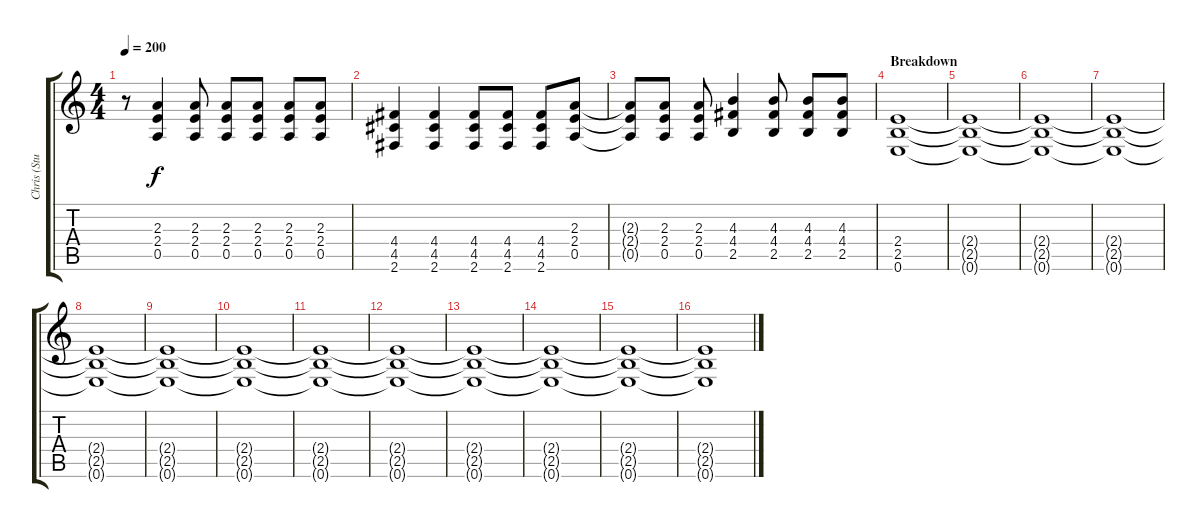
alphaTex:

\track ("Chris (Studio Guitar)" "Chris (Stu") {instrument distortionguitar}
\staff {score tabs}
\tuning (E4 B3 G3 D3 A2 E2) {hide}
\ts (4 4)
\tempo 200
\clef g2
\ks c
r.8{dy f} (2.3 2.4 0.5).4 (2.3 2.4 0.5).8 (2.3 2.4 0.5).8 (2.3 2.4 0.5).8 (2.3 2.4 0.5).8 (2.3 2.4 0.5).8 |
(4.4 4.5 2.6).4 (4.4 4.5 2.6).4 (4.4 4.5 2.6).8 (4.4 4.5 2.6).8 (4.4 4.5 2.6).8 (2.3 2.4 0.5).8 |
(2.3{t} 2.4{t} 0.5{t}).8 (2.3 2.4 0.5).8 (2.3 2.4 0.5).8 (4.3 4.4 2.5).4 (4.3 4.4 2.5).8 (4.3 4.4 2.5).8 (4.3 4.4 2.5).8 |
\section ("" "Breakdown")
(2.4 2.5 0.6).1 |
(2.4{t} 2.5{t} 0.6{t}).1 |
(2.4{t} 2.5{t} 0.6{t}).1 |
(2.4{t} 2.5{t} 0.6{t}).1 |
(2.4{t} 2.5{t} 0.6{t}).1 |
(2.4{t} 2.5{t} 0.6{t}).1 |
(2.4{t} 2.5{t} 0.6{t}).1 |
(2.4{t} 2.5{t} 0.6{t}).1 |
(2.4{t} 2.5{t} 0.6{t}).1 |
(2.4{t} 2.5{t} 0.6{t}).1 |
(2.4{t} 2.5{t} 0.6{t}).1 |
(2.4{t} 2.5{t} 0.6{t}).1 |
(2.4{t} 2.5{t} 0.6{t}).1
